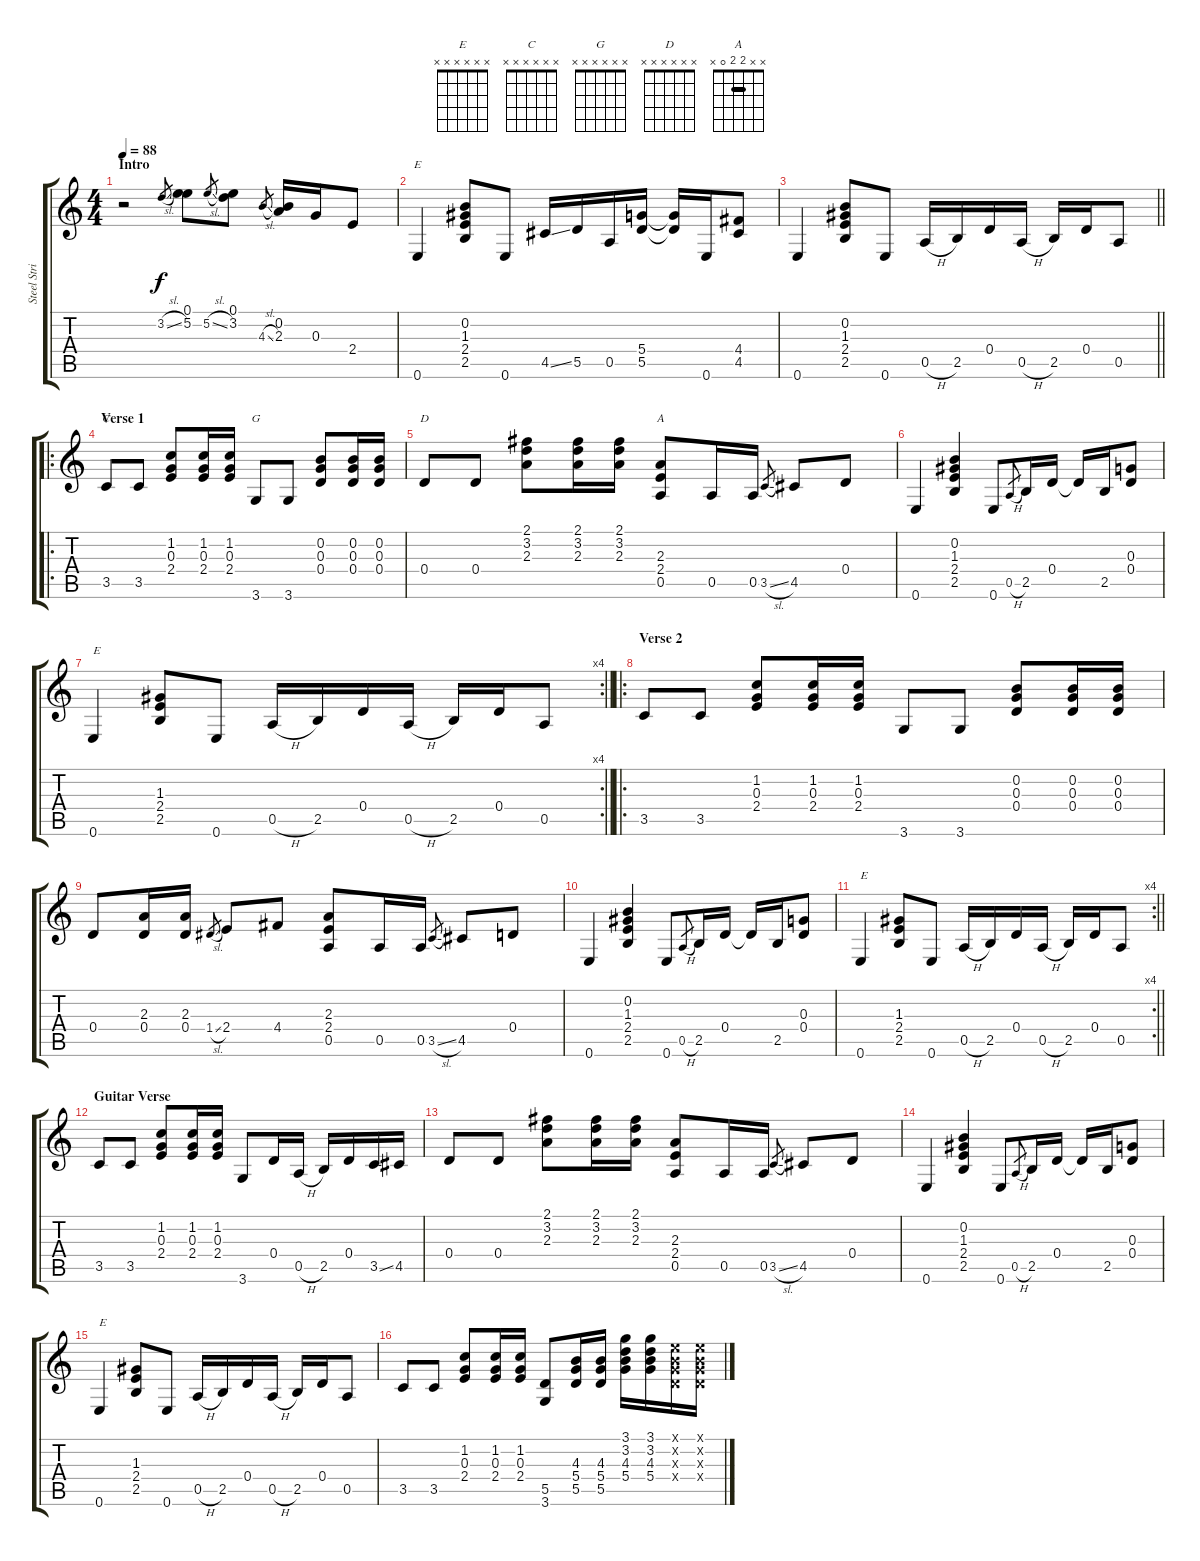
\track ("Steel String" "Steel Stri") {instrument acousticguitarsteel}
\staff {score tabs}
\tuning (E4 B3 G3 D3 A2 E2) {hide}
\chord ("E" x x x x x x)
\chord ("C" x x x x x x)
\chord ("G" x x x x x x)
\chord ("D" x x x x x x)
\chord ("A" x x 2 2 0 x) {barre 2}
\ts (4 4)
\section ("" "Intro")
\tempo 88
\clef g2
\ks c
r.2{dy f instrument acousticguitarsteel} 3.2{sl}.8{gr} (0.1 5.2).8 5.2{sl}.8{gr} (0.1 3.2).8 4.3{sl}.8{gr} (0.2 2.3).16 0.3.16 2.4.8 |
0.6.4{ch "E"} (0.2 1.3 2.4 2.5).8 0.6.8 4.5{ss}.16 5.5.16 0.5.16 (5.4 5.5).16 (5.4{t} 5.5{t}).16 0.6.16 (4.4 4.5).8 |
\barLineRight lightlight
0.6.4 (0.2 1.3 2.4 2.5).8 0.6.8 0.5{h}.16 2.5.16 0.4.16 0.5{h}.16 2.5.16 0.4.16 0.5.8 |
\ro
\section ("" "Verse 1")
3.5.8{ch "C"} 3.5.8 (1.2 0.3 2.4).8 (1.2 0.3 2.4).16 (1.2 0.3 2.4).16 3.6.8{ch "G"} 3.6.8 (0.2 0.3 0.4).8 (0.2 0.3 0.4).16 (0.2 0.3 0.4).16 |
0.4.8{ch "D"} 0.4.8 (2.1 3.2 2.3).8 (2.1 3.2 2.3).16 (2.1 3.2 2.3).16 (2.3 2.4 0.5).8{ch "A"} 0.5.16 0.5.16 3.5{sl}.8{gr} 4.5.8 0.4.8 |
0.6.4 (0.2 1.3 2.4 2.5).4 0.6.8 0.5{h}.8{gr} 2.5.16 0.4.16 0.4{t}.16 2.5.16 (0.3 0.4).8 |
\rc 4
\barLineRight lightlight
0.6.4{txt "E"} (1.3 2.4 2.5).8 0.6.8 0.5{h}.16 2.5.16 0.4.16 0.5{h}.16 2.5.16 0.4.16 0.5.8 |
\ro
\section ("" "Verse 2")
3.5.8 3.5.8 (1.2 0.3 2.4).8 (1.2 0.3 2.4).16 (1.2 0.3 2.4).16 3.6.8 3.6.8 (0.2 0.3 0.4).8 (0.2 0.3 0.4).16 (0.2 0.3 0.4).16 |
0.4.8 (2.3 0.4).16 (2.3 0.4).16 1.4{sl}.8{gr} 2.4.8 4.4.8 (2.3 2.4 0.5).8 0.5.16 0.5.16 3.5{sl}.8{gr} 4.5.8 0.4.8 |
0.6.4 (0.2 1.3 2.4 2.5).4 0.6.8 0.5{h}.8{gr} 2.5.16 0.4.16 0.4{t}.16 2.5.16 (0.3 0.4).8 |
\rc 4
\barLineRight lightlight
0.6.4{txt "E"} (1.3 2.4 2.5).8 0.6.8 0.5{h}.16 2.5.16 0.4.16 0.5{h}.16 2.5.16 0.4.16 0.5.8 |
\section ("" "Guitar Verse")
3.5.8 3.5.8 (1.2 0.3 2.4).8 (1.2 0.3 2.4).16 (1.2 0.3 2.4).16 3.6.8 0.4.16 0.5{h}.16 2.5.16 0.4.16 3.5{ss}.16 4.5.16 |
0.4.8 0.4.8 (2.1 3.2 2.3).8 (2.1 3.2 2.3).16 (2.1 3.2 2.3).16 (2.3 2.4 0.5).8 0.5.16 0.5.16 3.5{sl}.8{gr} 4.5.8 0.4.8 |
0.6.4 (0.2 1.3 2.4 2.5).4 0.6.8 0.5{h}.8{gr} 2.5.16 0.4.16 0.4{t}.16 2.5.16 (0.3 0.4).8 |
0.6.4{txt "E"} (1.3 2.4 2.5).8 0.6.8 0.5{h}.16 2.5.16 0.4.16 0.5{h}.16 2.5.16 0.4.16 0.5.8 |
3.5.8 3.5.8 (1.2 0.3 2.4).8 (1.2 0.3 2.4).16 (1.2 0.3 2.4).16 (5.5 3.6).8 (4.3 5.4 5.5).16 (4.3 5.4 5.5).16 (3.1 3.2 4.3 5.4).16 (3.1 3.2 4.3 5.4).16 (0.1{x} 0.2{x} 0.3{x} 0.4{x}).16 (0.1{x} 0.2{x} 0.3{x} 0.4{x}).16
